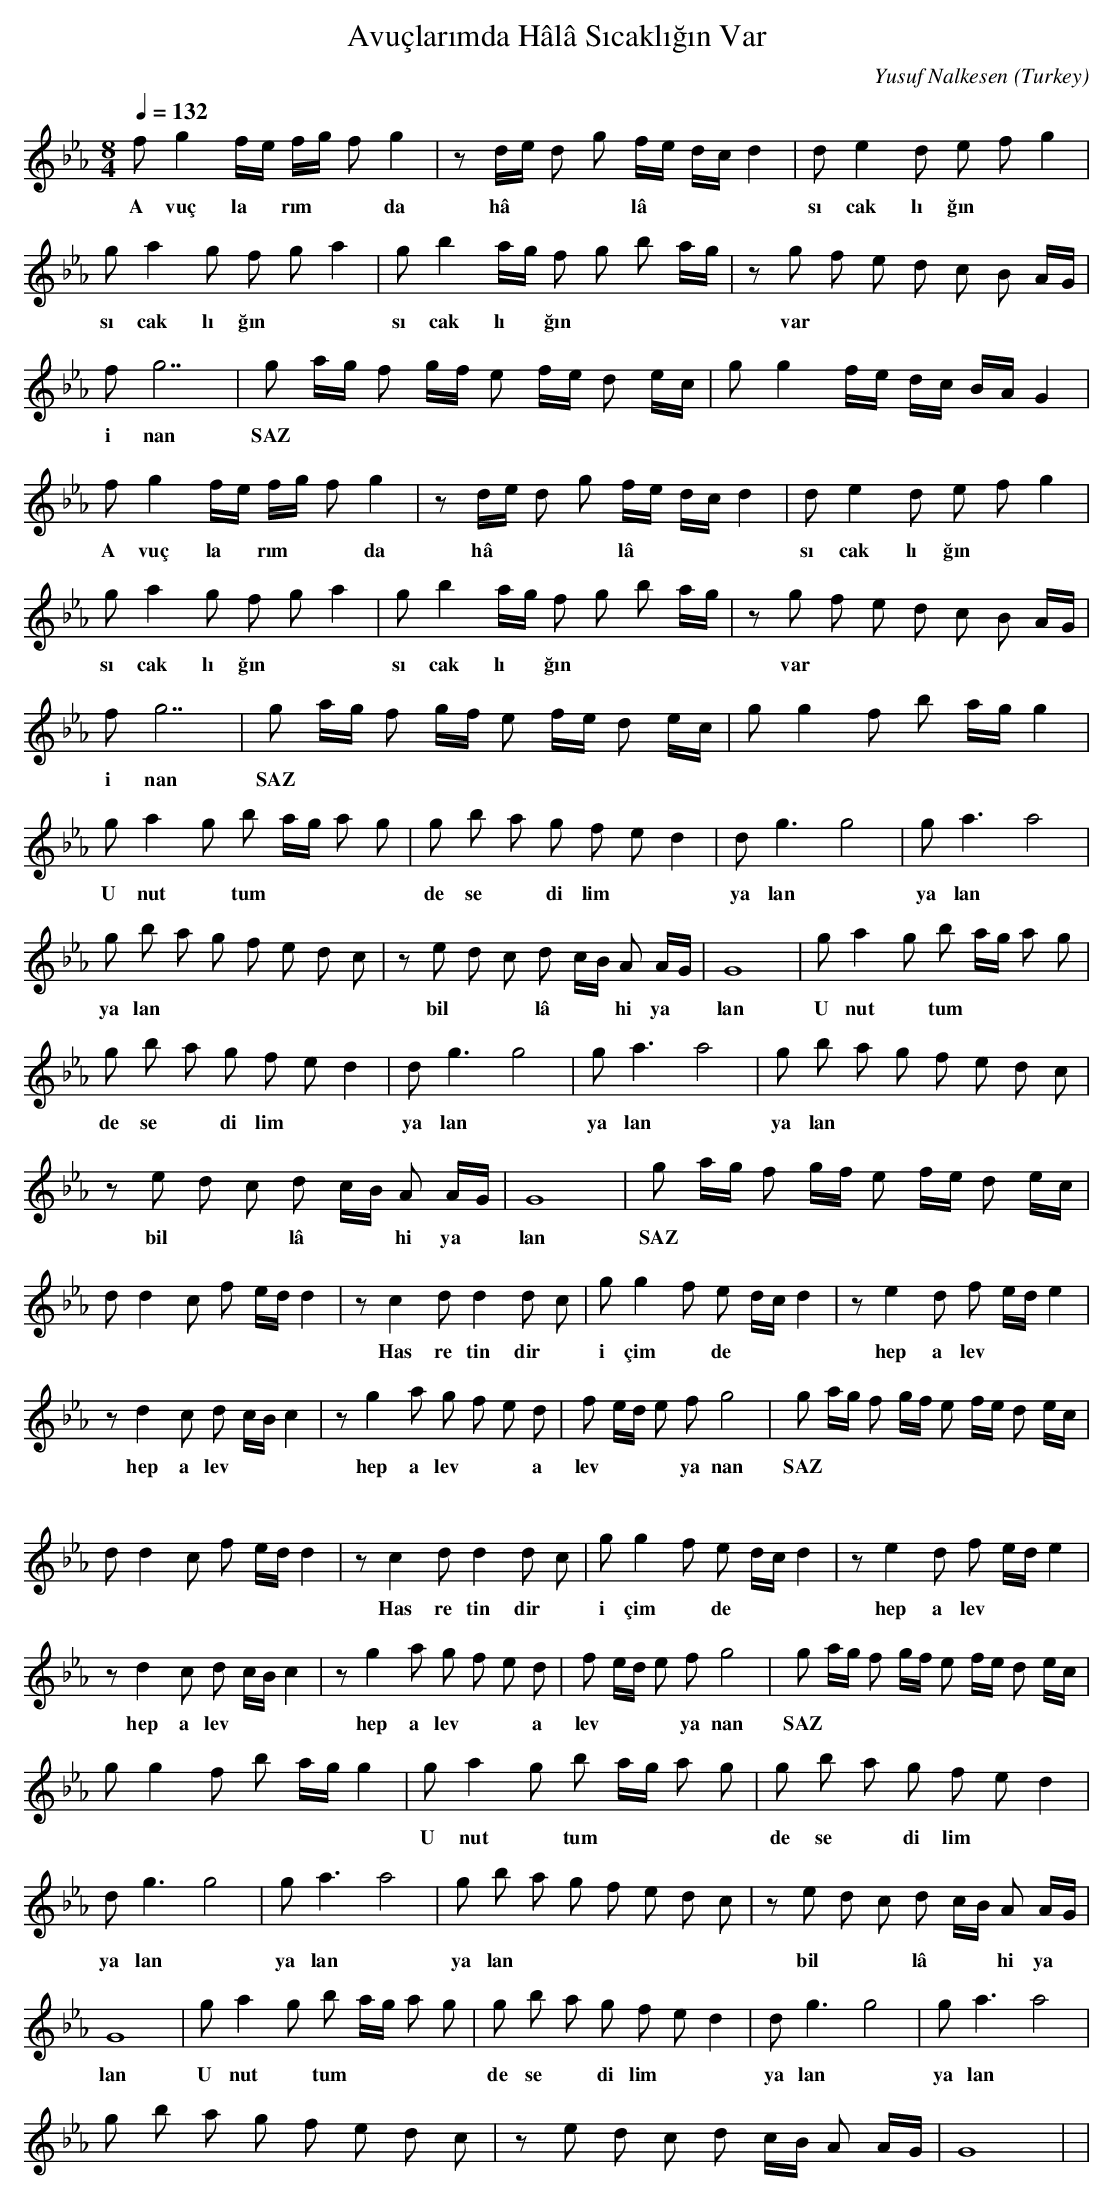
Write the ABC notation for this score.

X:1
T: Avuçlarımda Hâlâ Sıcaklığın Var
C: Yusuf Nalkesen
O: Turkey
M: 8/4
L: 1/16
K: C _B _e _A
Q: 1/4=132
f2 g4 fe fg f2 g4  | z2 de d2 g2 fe dc d4  | \
w:  A vuç la *  rım *  *  da   |  hâ *  *  *  lâ   |
d2 e4 d2 e2 f2 g4  |
w:  sı cak lı ğın   |
g2 a4 g2 f2 g2 a4  | g2 b4 ag f2 g2 b2 ag  | \
w:  sı cak lı ğın   |  sı cak lı *  ğın   |
z2 g2 f2 e2 d2 c2 B2 AG  |
w:  var   |
f2 g14  | g2 ag f2 gf e2 fe d2 ec  | \
w:  i nan    |  SAZ  |
g2 g4 fe dc BA G4  |
w:   |
f2 g4 fe fg f2 g4  | z2 de d2 g2 fe dc d4  | \
w:  A vuç la *  rım *  *  da   |  hâ *  *  *  lâ   |
d2 e4 d2 e2 f2 g4  |
w:  sı cak lı ğın   |
g2 a4 g2 f2 g2 a4  | g2 b4 ag f2 g2 b2 ag  | \
w:  sı cak lı ğın   |  sı cak lı *  ğın   |
z2 g2 f2 e2 d2 c2 B2 AG  |
w:  var   |
f2 g14  | g2 ag f2 gf e2 fe d2 ec  | \
w:  i nan    |  SAZ  |
g2 g4 f2 b2 ag g4  |
w:   |
g2 a4 g2 b2 ag a2 g2  | g2 b2 a2 g2 f2 e2 d4  | \
w:  U nut *  tum   |  de se  *  di lim   |
d2 g6 g8  | g2 a6 a8  |
w:  ya lan   |  ya lan   |
g2 b2 a2 g2 f2 e2 d2 c2  | z2 e2 d2 c2 d2 cB A2 AG  | G16  | \
w:  ya lan   |  bil *  *  lâ *  *  hi  ya  |  lan    |
g2 a4 g2 b2 ag a2 g2  |
w:  U nut *  tum   |
g2 b2 a2 g2 f2 e2 d4  | d2 g6 g8  | g2 a6 a8  | \
w:  de se  *  di lim   |  ya lan   |  ya lan   |
g2 b2 a2 g2 f2 e2 d2 c2  |
w:  ya lan   |
z2 e2 d2 c2 d2 cB A2 AG  | G16  | g2 ag f2 gf e2 fe d2 ec  |
w:  bil *  *  lâ *  *  hi  ya  |  lan    |  SAZ  |
d2 d4 c2 f2 ed d4  | z2 c4 d2 d4 d2 c2  | \
w:   |  Has re tin dir   |
g2 g4 f2 e2 dc d4  | z2 e4 d2 f2 ed e4  |
w:  i çim *  de   |  hep  a lev   |
z2 d4 c2 d2 cB c4  | z2 g4 a2 g2 f2 e2 d2  | \
w:  hep  a lev   |  hep  a lev  *  *  a  |
f2 ed e2 f2 g8  | g2 ag f2 gf e2 fe d2 ec  |
w:  lev  *  *  *  ya nan    |  SAZ  |
d2 d4 c2 f2 ed d4  | z2 c4 d2 d4 d2 c2  | \
w:   |  Has re tin dir   |
g2 g4 f2 e2 dc d4  | z2 e4 d2 f2 ed e4  |
w:  i çim *  de   |  hep  a lev   |
z2 d4 c2 d2 cB c4  | z2 g4 a2 g2 f2 e2 d2  | \
w:  hep  a lev   |  hep  a lev  *  *  a  |
f2 ed e2 f2 g8  | g2 ag f2 gf e2 fe d2 ec  |
w:  lev  *  *  *  ya nan    |  SAZ  |
g2 g4 f2 b2 ag g4  | g2 a4 g2 b2 ag a2 g2  | \
w:   |  U nut *  tum   |
g2 b2 a2 g2 f2 e2 d4  |
w:  de se  *  di lim   |
d2 g6 g8  | g2 a6 a8  | g2 b2 a2 g2 f2 e2 d2 c2  | \
w:  ya lan   |  ya lan   |  ya lan   |
z2 e2 d2 c2 d2 cB A2 AG  |
w:  bil *  *  lâ *  *  hi  ya  |
G16  | g2 a4 g2 b2 ag a2 g2  | g2 b2 a2 g2 f2 e2 d4  | \
w:  lan    |  U nut *  tum   |  de se  *  di lim   |
d2 g6 g8  | g2 a6 a8  |
w:  ya lan   |  ya lan   |
g2 b2 a2 g2 f2 e2 d2 c2  | z2 e2 d2 c2 d2 cB A2 AG  | G16  | |
